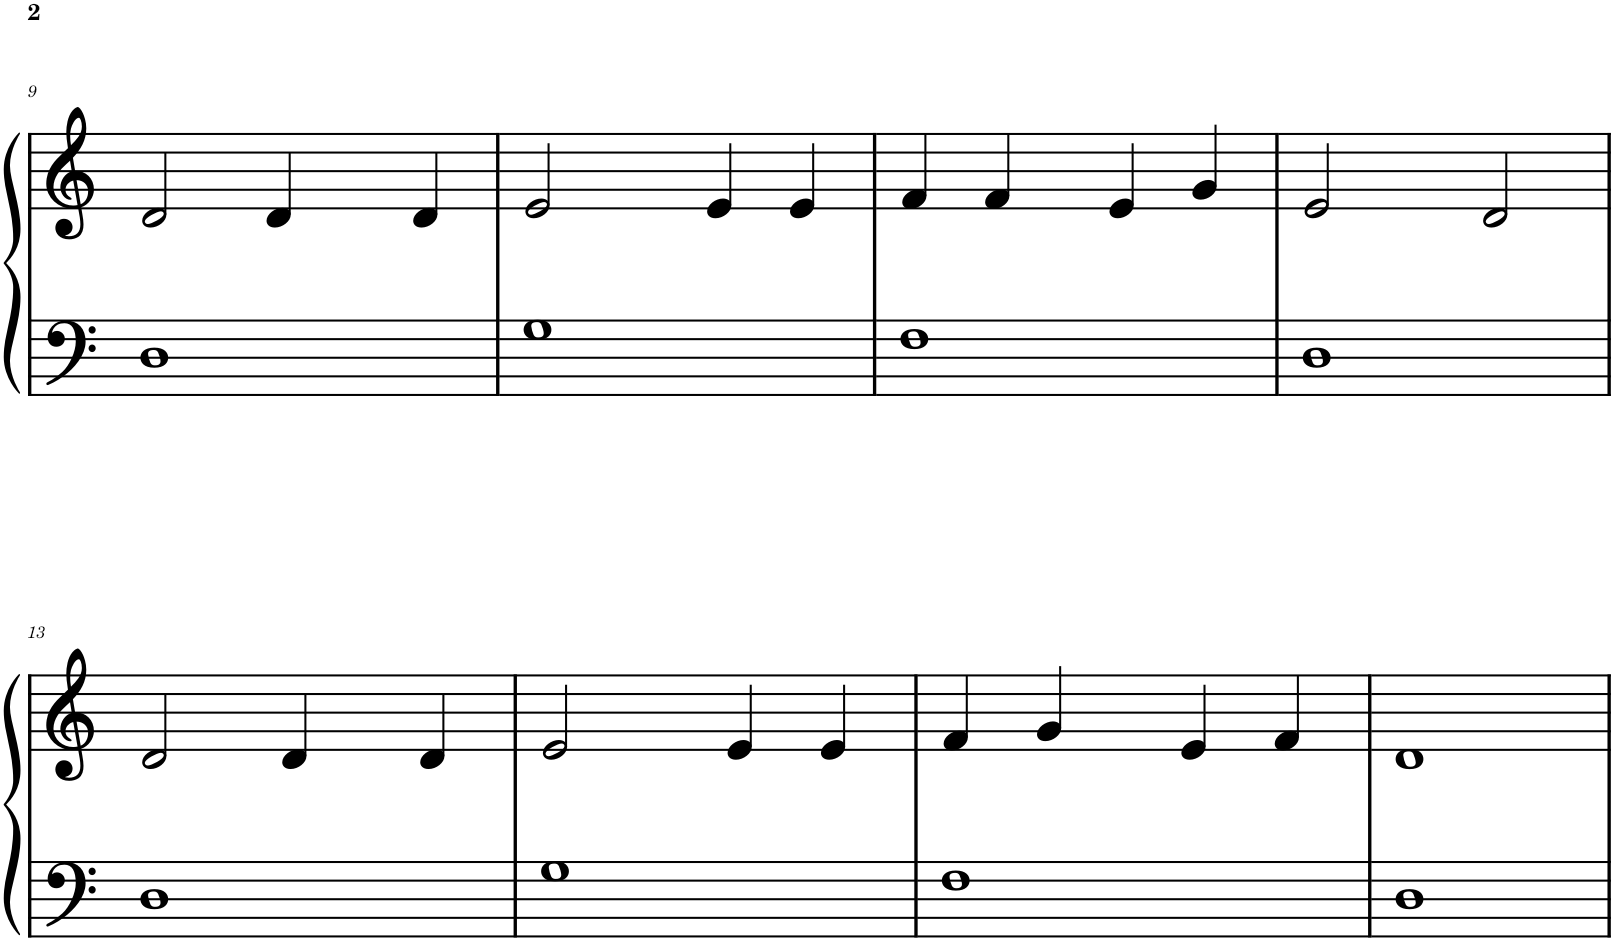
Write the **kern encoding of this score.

**kern	**kern
*part1	*part1
*staff2	*staff1
*I"Piano	*
*I'Pno.	*
!!LO:PB:g=z
*clefF4	*clefG2
*k[]	*k[]
*M4/4	*M4/4
=9	=9
1D	2d/
.	4d/
.	4d/
=10	=10
1G	2e/
.	4e/
.	4e/
=11	=11
1F	4f/
.	4f/
.	4e/
.	4g/
=12	=12
1D	2e/
.	2d/
!!LO:LB:g=z
=13	=13
1D	2d/
.	4d/
.	4d/
=14	=14
1G	2e/
.	4e/
.	4e/
=15	=15
1F	4f/
.	4g/
.	4e/
.	4f/
=16	=16
1D	1d
=	=
*-	*-
